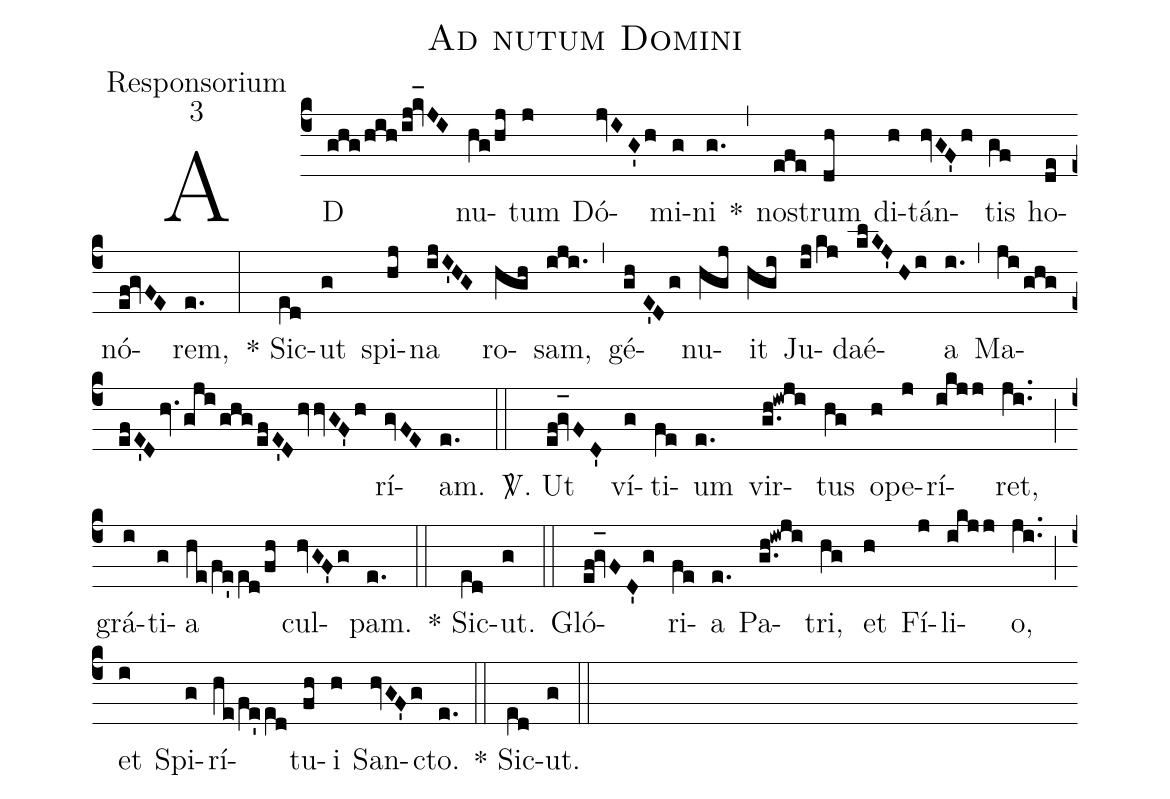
name:Ad nutum Domini;
office-part:Responsorium;
mode:3;
%%
(c4) AD(ghg/hih/ij!kv_[hl:1]JI) nu(hg/hj)tum(j) Dó(jvIG'h)mi(g)ni(g.) *(,) no(efe)strum(dh) di(h)tán(hvGF'h)tis(gf) ho(de)nó(ef!gvFE)rem,(e.) (:) * Sic(e[ll:1]d)ut(g) spi(hj)na(ijI'HG) ro(hgh)sam,(iji.) (,) gé(gh//E'Dg)nu(hgj)it(hgi) Ju(ij/kj)daé(klKJ'Hi)a(i.) (,) Ma(jighg//efE'Dhv.gjighgefE'DhvvGF'h)rí(gvFE)am.(e.) (::)
<sp>V/</sp>. Ut(ef!gv_[oh:h]FD') ví(g)ti(fe)um(e.) vir(g.h!iwji)tus(hg) o(h)pe(j)rí(ikjj)ret,(ji..) (;) grá(i)ti(g)a(he/fe'e[ll:1]d/fh) cul(hvGF'g)pam.(e.) (::) * Sic(e[ll:1]d)ut.(g) (::)
Gló(ef!gv_[oh:h]FD'g)ri(fe)a(e.) Pa(g.h!iwji)tri,(hg) et(h) Fí(j)li(ikjj)o,(ji..) (;) et(i) Spi(g)rí(he/fe'e[ll:1]d)tu(fh)i(h) San(hvGF'g)cto.(e.) (::) * Sic(e[ll:1]d)ut.(g) (::)
